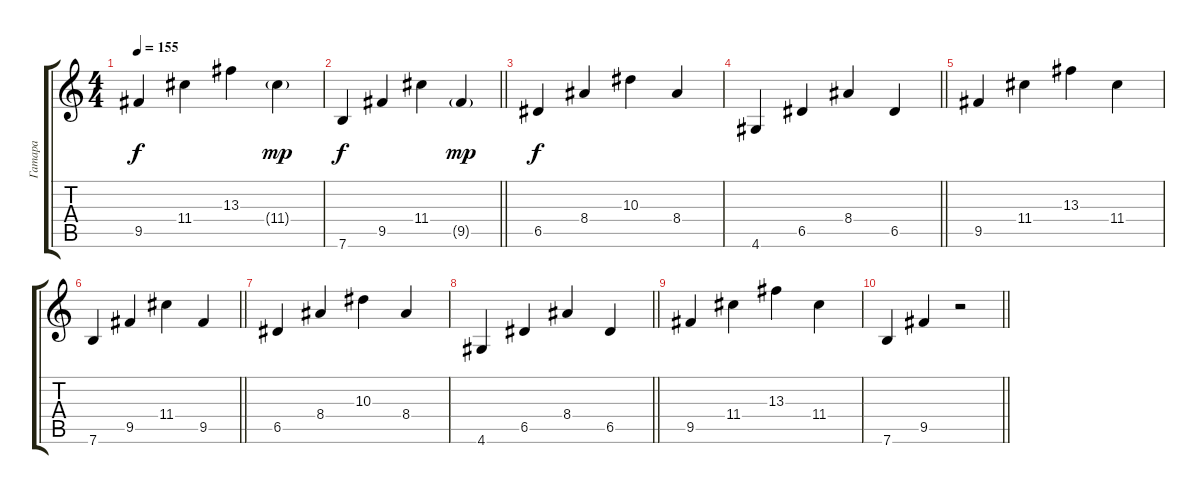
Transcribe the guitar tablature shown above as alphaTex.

\track ("Гатара" "Гатара") {instrument electricguitarclean}
\staff {score tabs}
\tuning (E4 B3 F3 D3 A2 E2) {hide}
\ts (4 4)
\tempo 155
\clef g2
\ks c
9.5.4{dy f} 11.4.4 13.3.4 11.4{g}.4{dy mp} |
\barLineRight lightlight
7.6.4{dy f} 9.5.4 11.4.4 9.5{g}.4{dy mp} |
6.5.4{dy f} 8.4.4 10.3.4 8.4.4 |
\barLineRight lightlight
4.6.4 6.5.4 8.4.4 6.5.4 |
9.5.4 11.4.4 13.3.4 11.4.4 |
\barLineRight lightlight
7.6.4 9.5.4 11.4.4 9.5.4 |
6.5.4 8.4.4 10.3.4 8.4.4 |
\barLineRight lightlight
4.6.4 6.5.4 8.4.4 6.5.4 |
9.5.4 11.4.4 13.3.4 11.4.4 |
\barLineRight lightlight
7.6.4 9.5.4 r.2
